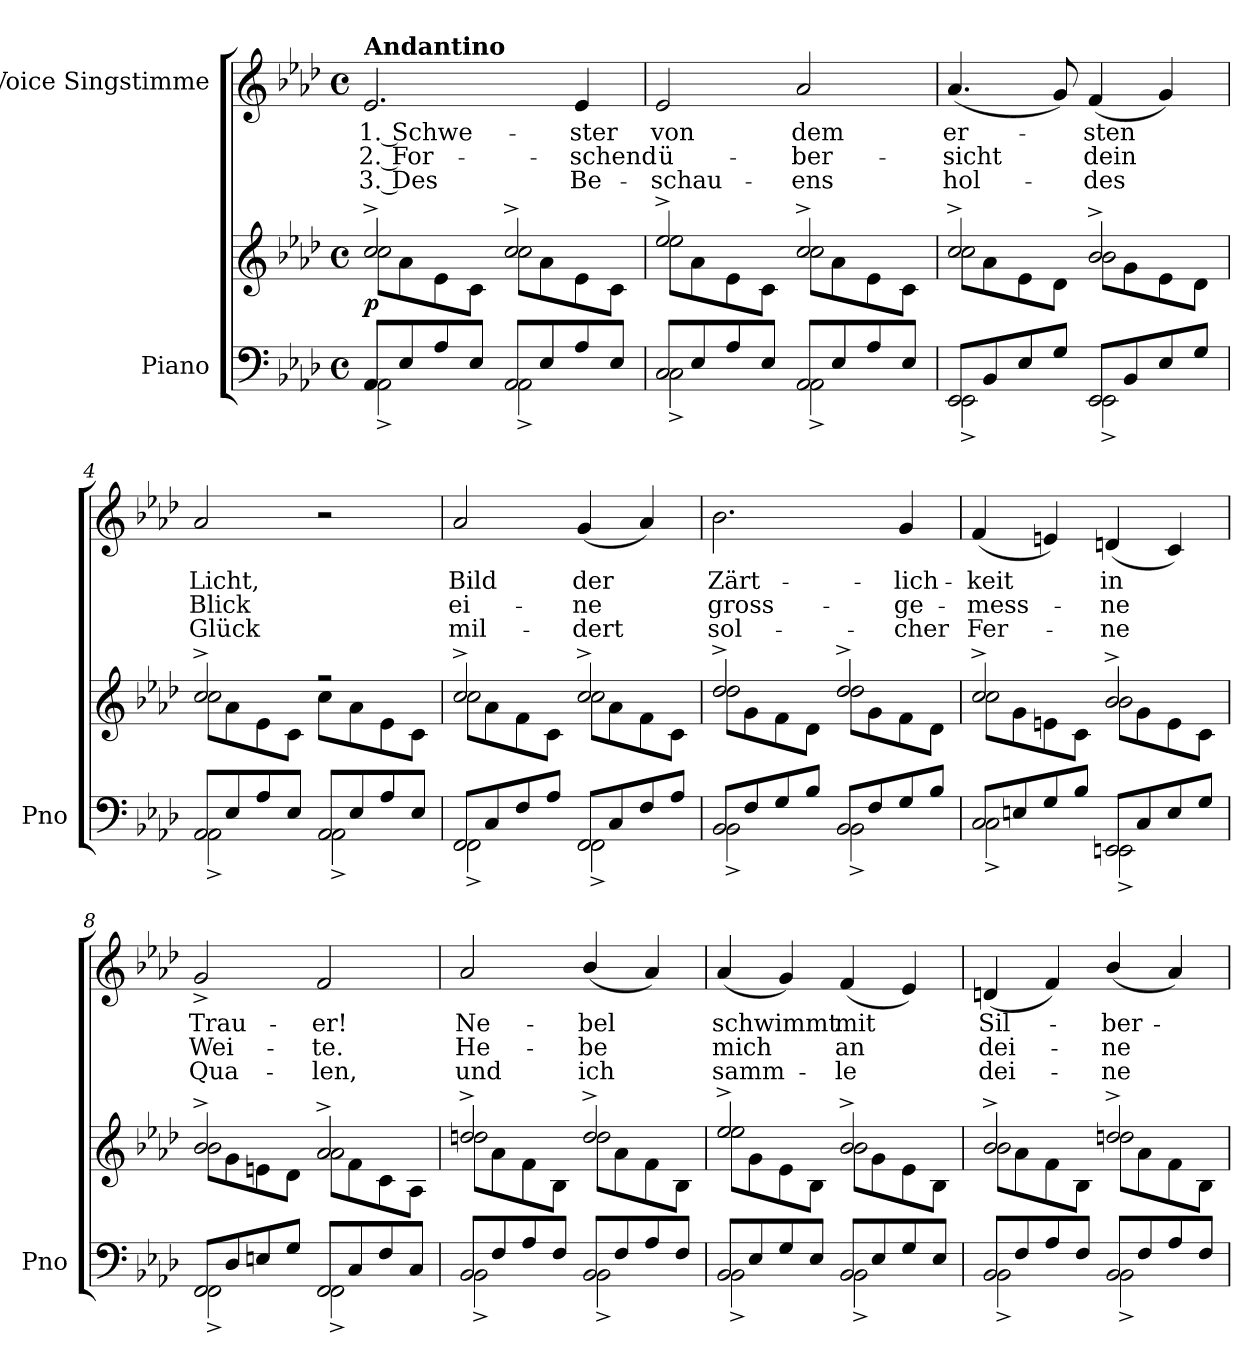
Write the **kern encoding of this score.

**kern	**kern	**dynam	**kern	**text	**text	**text	**dynam
*part2	*part2	*part2	*part1	*part1	*part1	*part1	*part1
*staff3	*staff2	*staff2/3	*staff1	*staff1	*staff1	*staff1	*staff1
*I"Piano	*	*	*I"Voice Singstimme	*	*	*	*
*I'Pno	*	*	*	*	*	*	*
*clefF4	*clefG2	*	*clefG2	*	*	*	*
*k[b-e-a-d-]	*k[b-e-a-d-]	*	*k[b-e-a-d-]	*	*	*	*
*M4/4	*M4/4	*	*M4/4	*	*	*	*
*met(c)	*met(c)	*	*met(c)	*	*	*	*
=1	=1	=1	=1	=1	=1	=1	=1
*	*^	*	*	*	*	*	*
!	!	!	!	!LO:TX:a:B:t=Andantino	!	!	!	!
!LO:TX:b:i:t=sempre marcato	!	!	!	!	!	!	!	!
!LO:N:head=open	!	!LO:N:head=open	!LO:DY:b	!	!LO:LY:b	!LO:LY:b	!LO:LY:b	!LO:DY:a
*^	*	*	*	*	*	*	*	*
!	!	!	!	!	!	!	!	!	!LO:DY:n=1:a
8AA-/L	2AA-^\	2cc^/	8cc\L	p	2.e-/	1. Schwe-	2. For-	3. Des	other-dynamics p
8E-/	.	.	8a-\	.	.	.	.	.	.
8A-/	.	.	8e-\	.	.	.	.	.	.
8E-/J	.	.	8c\J	.	.	.	.	.	.
!LO:N:head=open	!	!	!LO:N:head=open	!	!	!	!	!	!
8AA-/L	2AA-^\	2cc^/	8cc\L	.	.	.	.	.	.
8E-/	.	.	8a-\	.	.	.	.	.	.
!	!	!	!	!	!	!LO:LY:b	!LO:LY:b	!LO:LY:b	!
8A-/	.	.	8e-\	.	4e-/	-ster	-schend	Be-	.
8E-/J	.	.	8c\J	.	.	.	.	.	.
=2	=2	=2	=2	=2	=2	=2	=2	=2	=2
!LO:N:head=open	!	!	!LO:N:head=open	!	!	!LO:LY:b	!LO:LY:b	!LO:LY:b	!
8C/L	2C^\	2ee-^/	8ee-\L	.	2e-/	von	ü-	-schau-	.
8E-/	.	.	8a-\	.	.	.	.	.	.
8A-/	.	.	8e-\	.	.	.	.	.	.
8E-/J	.	.	8c\J	.	.	.	.	.	.
!LO:N:head=open	!	!	!LO:N:head=open	!	!	!LO:LY:b	!LO:LY:b	!LO:LY:b	!
8AA-/L	2AA-^\	2cc^/	8cc\L	.	2a-/	dem	-ber-	-ens	.
8E-/	.	.	8a-\	.	.	.	.	.	.
8A-/	.	.	8e-\	.	.	.	.	.	.
8E-/J	.	.	8c\J	.	.	.	.	.	.
=3	=3	=3	=3	=3	=3	=3	=3	=3	=3
!LO:N:head=open	!	!	!LO:N:head=open	!	!	!LO:LY:b	!LO:LY:b	!LO:LY:b	!
8EE-/L	2EE-^\	2cc^/	8cc\L	.	(<4.a-/	er-	-sicht	hol-	.
8BB-/	.	.	8a-\	.	.	.	.	.	.
8E-/	.	.	8e-\	.	.	.	.	.	.
8G/J	.	.	8d-\J	.	8g/)	.	.	.	.
!LO:N:head=open	!	!	!LO:N:head=open	!	!	!LO:LY:b	!LO:LY:b	!LO:LY:b	!
8EE-/L	2EE-^\	2b-^/	8b-\L	.	(<4f/	-sten	dein	-des	.
8BB-/	.	.	8g\	.	.	.	.	.	.
8E-/	.	.	8e-\	.	4g/)	.	.	.	.
8G/J	.	.	8d-\J	.	.	.	.	.	.
=4	=4	=4	=4	=4	=4	=4	=4	=4	=4
!LO:N:head=open	!	!	!LO:N:head=open	!	!	!LO:LY:b	!LO:LY:b	!LO:LY:b	!
8AA-/L	2AA-^\	2cc^/	8cc\L	.	2a-/	Licht,	Blick	Glück	.
8E-/	.	.	8a-\	.	.	.	.	.	.
8A-/	.	.	8e-\	.	.	.	.	.	.
8E-/J	.	.	8c\J	.	.	.	.	.	.
!LO:N:head=open	!	!	!	!	!	!	!	!	!
8AA-/L	2AA-^\	2r	8cc\L	.	2r	.	.	.	.
8E-/	.	.	8a-\	.	.	.	.	.	.
8A-/	.	.	8e-\	.	.	.	.	.	.
8E-/J	.	.	8c\J	.	.	.	.	.	.
=5	=5	=5	=5	=5	=5	=5	=5	=5	=5
!LO:N:head=open	!	!	!LO:N:head=open	!	!	!LO:LY:b	!LO:LY:b	!LO:LY:b	!
8FF/L	2FF^\	2cc^/	8cc\L	.	2a-/	Bild	ei-	mil-	.
8C/	.	.	8a-\	.	.	.	.	.	.
8F/	.	.	8f\	.	.	.	.	.	.
8A-/J	.	.	8c\J	.	.	.	.	.	.
!LO:N:head=open	!	!	!LO:N:head=open	!	!	!LO:LY:b	!LO:LY:b	!LO:LY:b	!
8FF/L	2FF^\	2cc^/	8cc\L	.	(<4g/	der	-ne	-dert	.
8C/	.	.	8a-\	.	.	.	.	.	.
8F/	.	.	8f\	.	4a-/)	.	.	.	.
8A-/J	.	.	8c\J	.	.	.	.	.	.
!!LO:LB:g=z
=6	=6	=6	=6	=6	=6	=6	=6	=6	=6
!LO:N:head=open	!	!	!LO:N:head=open	!	!	!LO:LY:b	!LO:LY:b	!LO:LY:b	!
8BB-/L	2BB-^\	2dd-^/	8dd-\L	.	2.b-\	Zärt-	gross-	sol-	.
8F/	.	.	8g\	.	.	.	.	.	.
8G/	.	.	8f\	.	.	.	.	.	.
8B-/J	.	.	8d-\J	.	.	.	.	.	.
!LO:N:head=open	!	!	!LO:N:head=open	!	!	!	!	!	!
8BB-/L	2BB-^\	2dd-^/	8dd-\L	.	.	.	.	.	.
8F/	.	.	8g\	.	.	.	.	.	.
!	!	!	!	!	!	!LO:LY:b	!LO:LY:b	!LO:LY:b	!
8G/	.	.	8f\	.	4g/	-lich-	-ge-	-cher	.
8B-/J	.	.	8d-\J	.	.	.	.	.	.
=7	=7	=7	=7	=7	=7	=7	=7	=7	=7
!LO:N:head=open	!	!	!LO:N:head=open	!	!	!LO:LY:b	!LO:LY:b	!LO:LY:b	!
8C/L	2C^\	2cc^/	8cc\L	.	(<4f/	-keit	-mess-	Fer-	.
8En/	.	.	8g\	.	.	.	.	.	.
8G/	.	.	8en\	.	4en/)	.	.	.	.
8B-/J	.	.	8c\J	.	.	.	.	.	.
!LO:N:head=open	!	!	!LO:N:head=open	!	!	!LO:LY:b	!LO:LY:b	!LO:LY:b	!
8EEn/L	2EE^\	2b-^/	8b-\L	.	(<4dn/	in	-ne	-ne	.
8C/	.	.	8g\	.	.	.	.	.	.
8E/	.	.	8e\	.	4c/)	.	.	.	.
8G/J	.	.	8c\J	.	.	.	.	.	.
=8	=8	=8	=8	=8	=8	=8	=8	=8	=8
!LO:N:head=open	!	!	!LO:N:head=open	!	!	!LO:LY:b	!LO:LY:b	!LO:LY:b	!
8FF/L	2FF^\	2b-^/	8b-\L	.	2g^/	Trau-	Wei-	Qua-	.
8D-/	.	.	8g\	.	.	.	.	.	.
8En/	.	.	8en\	.	.	.	.	.	.
8G/J	.	.	8d-\J	.	.	.	.	.	.
!LO:N:head=open	!	!	!LO:N:head=open	!	!	!LO:LY:b	!LO:LY:b	!LO:LY:b	!
8FF/L	2FF^\	2a-^/	8a-\L	.	2f/	-er!	-te.	-len,	.
8C/	.	.	8f\	.	.	.	.	.	.
8F/	.	.	8c\	.	.	.	.	.	.
8C/J	.	.	8A-\J	.	.	.	.	.	.
=9	=9	=9	=9	=9	=9	=9	=9	=9	=9
!LO:N:head=open	!	!	!LO:N:head=open	!	!	!LO:LY:b	!LO:LY:b	!LO:LY:b	!
8BB-/L	2BB-^\	2ddn^/	8dd\L	.	2a-/	Ne-	He-	und	.
8F/	.	.	8a-\	.	.	.	.	.	.
8A-/	.	.	8f\	.	.	.	.	.	.
8F/J	.	.	8B-\J	.	.	.	.	.	.
!LO:N:head=open	!	!	!LO:N:head=open	!	!	!LO:LY:b	!LO:LY:b	!LO:LY:b	!
8BB-/L	2BB-^\	2dd^/	8dd\L	.	(<4b-/	-bel	-be	ich	.
8F/	.	.	8a-\	.	.	.	.	.	.
8A-/	.	.	8f\	.	4a-/)	.	.	.	.
8F/J	.	.	8B-\J	.	.	.	.	.	.
=10	=10	=10	=10	=10	=10	=10	=10	=10	=10
!LO:N:head=open	!	!	!LO:N:head=open	!	!	!LO:LY:b	!LO:LY:b	!LO:LY:b	!
8BB-/L	2BB-^\	2ee-^/	8ee-\L	.	(<4a-/	schwimmt	mich	samm-	.
8E-/	.	.	8g\	.	.	.	.	.	.
8G/	.	.	8e-\	.	4g/)	.	.	.	.
8E-/J	.	.	8B-\J	.	.	.	.	.	.
!LO:N:head=open	!	!	!LO:N:head=open	!	!	!LO:LY:b	!LO:LY:b	!LO:LY:b	!
8BB-/L	2BB-^\	2b-^/	8b-\L	.	(<4f/	mit	an	-le	.
8E-/	.	.	8g\	.	.	.	.	.	.
8G/	.	.	8e-\	.	4e-/)	.	.	.	.
8E-/J	.	.	8B-\J	.	.	.	.	.	.
=11	=11	=11	=11	=11	=11	=11	=11	=11	=11
!LO:N:head=open	!	!	!LO:N:head=open	!	!	!LO:LY:b	!LO:LY:b	!LO:LY:b	!
8BB-/L	2BB-^\	2b-^/	8b-\L	.	(<4dn/	Sil-	dei-	dei-	.
8F/	.	.	8a-\	.	.	.	.	.	.
8A-/	.	.	8f\	.	4f/)	.	.	.	.
8F/J	.	.	8B-\J	.	.	.	.	.	.
!LO:N:head=open	!	!	!LO:N:head=open	!	!	!LO:LY:b	!LO:LY:b	!LO:LY:b	!
8BB-/L	2BB-^\	2ddn^/	8dd\L	.	(<4b-/	-ber-	-ne	-ne	.
8F/	.	.	8a-\	.	.	.	.	.	.
8A-/	.	.	8f\	.	4a-/)	.	.	.	.
8F/J	.	.	8B-\J	.	.	.	.	.	.
*v	*v	*	*	*	*	*	*	*	*
*	*v	*v	*	*	*	*	*	*
=	=	=	=	=	=	=	=
*-	*-	*-	*-	*-	*-	*-	*-
